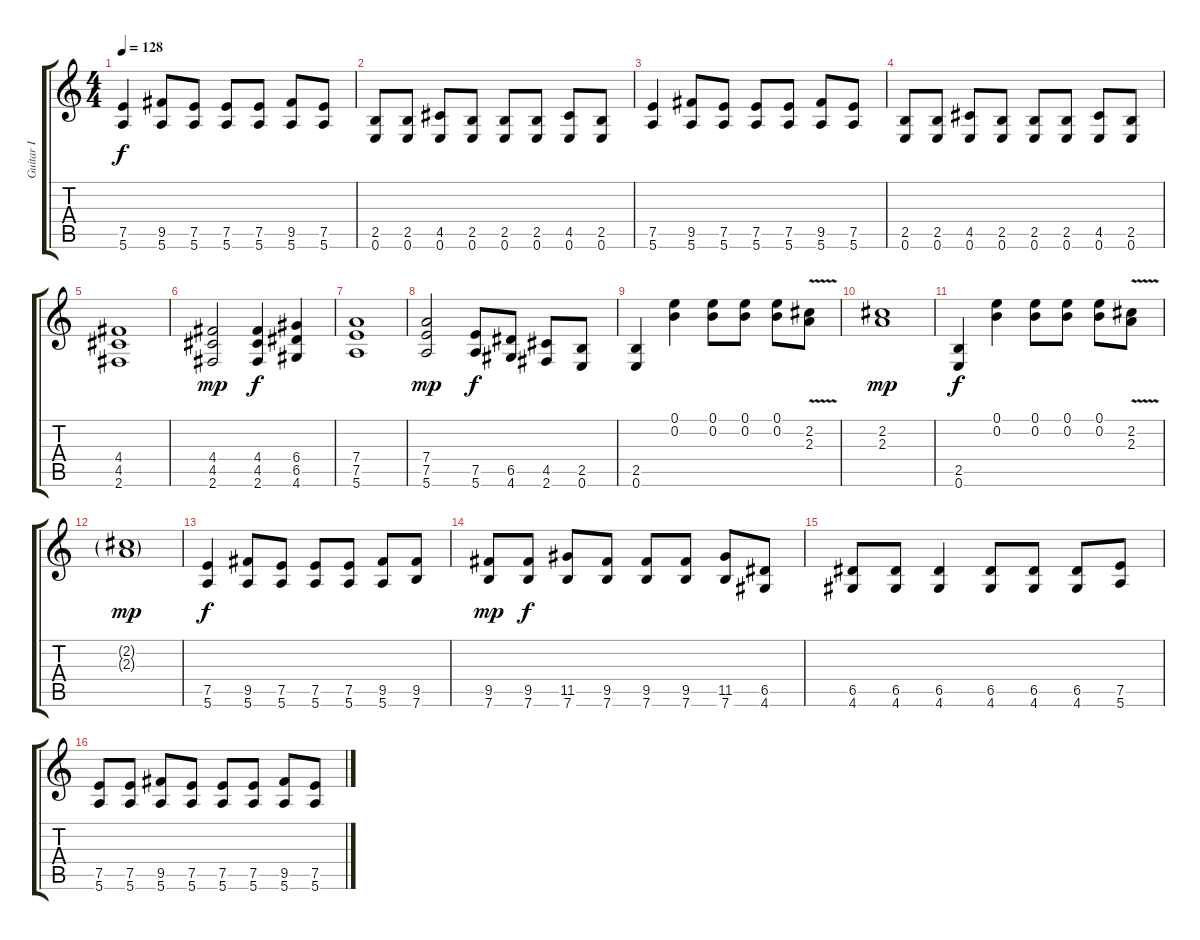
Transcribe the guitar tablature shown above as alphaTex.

\track ("Guitar I" "Guitar I") {instrument electricguitarclean}
\staff {score tabs}
\tuning (E4 B3 G3 D3 A2 E2) {hide}
\ts (4 4)
\tempo 128
\clef g2
\ks c
(7.5 5.6).4{dy f volume 13 instrument distortionguitar} (9.5 5.6).8 (7.5 5.6).8 (7.5 5.6).8 (7.5 5.6).8 (9.5 5.6).8 (7.5 5.6).8 |
(2.5 0.6).8 (2.5 0.6).8 (4.5 0.6).8 (2.5 0.6).8 (2.5 0.6).8 (2.5 0.6).8 (4.5 0.6).8 (2.5 0.6).8 |
(7.5 5.6).4 (9.5 5.6).8 (7.5 5.6).8 (7.5 5.6).8 (7.5 5.6).8 (9.5 5.6).8 (7.5 5.6).8 |
(2.5 0.6).8 (2.5 0.6).8 (4.5 0.6).8 (2.5 0.6).8 (2.5 0.6).8 (2.5 0.6).8 (4.5 0.6).8 (2.5 0.6).8 |
(4.4 4.5 2.6).1 |
(4.4 4.5 2.6).2{dy mp} (4.4 4.5 2.6).4{dy f} (6.4 6.5 4.6).4 |
(7.4 7.5 5.6).1 |
(7.4 7.5 5.6).2{dy mp} (7.5 5.6).8{dy f} (6.5 4.6).8 (4.5 2.6).8 (2.5 0.6).8 |
(2.5 0.6).4 (0.1 0.2).4 (0.1 0.2).8 (0.1 0.2).8 (0.1 0.2).8 (2.2{v} 2.3{v}).8 |
(2.2 2.3).1{dy mp} |
(2.5 0.6).4{dy f} (0.1 0.2).4 (0.1 0.2).8 (0.1 0.2).8 (0.1 0.2).8 (2.2{v} 2.3{v}).8 |
(2.2{g} 2.3{g}).1{dy mp} |
(7.5 5.6).4{dy f} (9.5 5.6).8 (7.5 5.6).8 (7.5 5.6).8 (7.5 5.6).8 (9.5 5.6).8 (9.5 7.6).8 |
(9.5 7.6).8{dy mp} (9.5 7.6).8{dy f} (11.5 7.6).8 (9.5 7.6).8 (9.5 7.6).8 (9.5 7.6).8 (11.5 7.6).8 (6.5 4.6).8 |
(6.5 4.6).8 (6.5 4.6).8 (6.5 4.6).4 (6.5 4.6).8 (6.5 4.6).8 (6.5 4.6).8 (7.5 5.6).8 |
(7.5 5.6).8 (7.5 5.6).8 (9.5 5.6).8 (7.5 5.6).8 (7.5 5.6).8 (7.5 5.6).8 (9.5 5.6).8 (7.5 5.6).8
